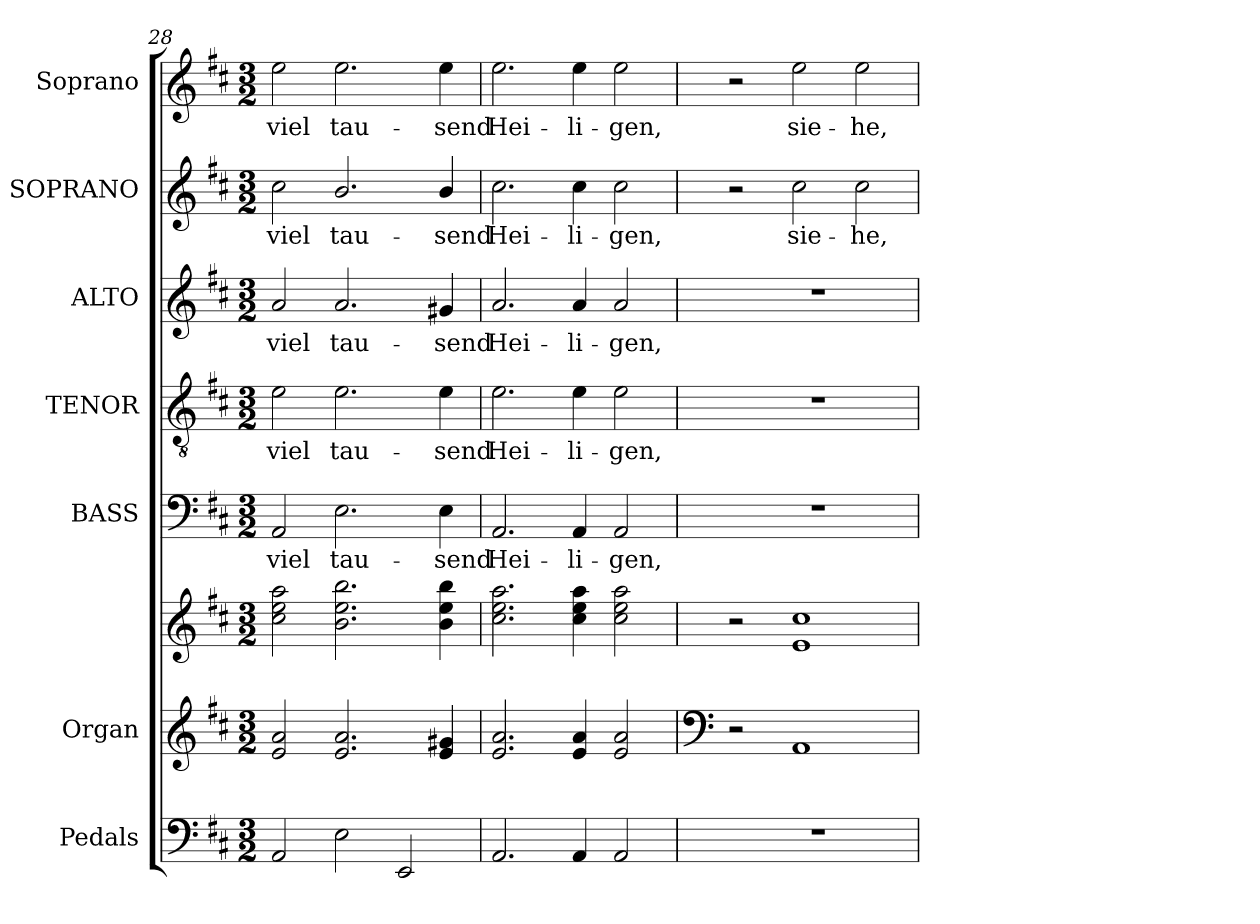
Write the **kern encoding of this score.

**kern	**kern	**kern	**kern	**text	**kern	**text	**kern	**text	**kern	**text	**kern	**text
*part7	*part6	*part6	*part5	*part5	*part4	*part4	*part3	*part3	*part2	*part2	*part1	*part1
*staff8	*staff7	*staff6	*staff5	*staff5	*staff4	*staff4	*staff3	*staff3	*staff2	*staff2	*staff1	*staff1
*I"Pedals	*I"Organ	*	*I"BASS	*	*I"TENOR	*	*I"ALTO	*	*I"SOPRANO	*	*I"Soprano	*
*I'Ped.	*I'Org.	*	*I'B.	*	*I'T.	*	*I'A.	*	*I'S.	*	*I'S.	*
*clefF4	*clefG2	*clefG2	*clefF4	*	*clefGv2	*	*clefG2	*	*clefG2	*	*clefG2	*
*	*	*	*	*	*ITrd7c12	*	*	*	*	*	*	*
*k[f#c#]	*k[f#c#]	*k[f#c#]	*k[f#c#]	*	*k[f#c#]	*	*k[f#c#]	*	*k[f#c#]	*	*k[f#c#]	*
*D:	*D:	*D:	*D:	*	*D:	*	*D:	*	*D:	*	*D:	*
*M3/2	*M3/2	*M3/2	*M3/2	*	*M3/2	*	*M3/2	*	*M3/2	*	*M3/2	*
=28	=28	=28	=28	=28	=28	=28	=28	=28	=28	=28	=28	=28
!	!	!	!	!LO:LY:b:color=#000000	!	!	!	!	!	!	!	!
!	!	!	!	!	!	!LO:LY:b:color=#000000	!	!	!	!	!	!
!	!	!	!	!	!	!	!	!LO:LY:b:color=#000000	!	!	!	!
!	!	!	!	!	!	!	!	!	!	!LO:LY:b:color=#000000	!	!
!	!	!	!	!	!	!	!	!	!	!	!	!LO:LY:b:color=#000000
2AAi/	2ei/ 2ai	2cc#i\ 2eei 2aai	2AAi/	viel	2Ei\	viel	2ai/	viel	2cc#i\	viel	2eei\	viel
!	!	!	!	!LO:LY:b:color=#000000	!	!	!	!	!	!	!	!
!	!	!	!	!	!	!LO:LY:b:color=#000000	!	!	!	!	!	!
!	!	!	!	!	!	!	!	!LO:LY:b:color=#000000	!	!	!	!
!	!	!	!	!	!	!	!	!	!	!LO:LY:b:color=#000000	!	!
!	!	!	!	!	!	!	!	!	!	!	!	!LO:LY:b:color=#000000
2Ei\	2.ei/ 2.ai	2.bi\ 2.eei 2.bbi	2.Ei\	tau-	2.Ei\	tau-	2.ai/	tau-	2.bi/	tau-	2.eei\	tau-
2EEi/	.	.	.	.	.	.	.	.	.	.	.	.
!	!	!	!	!LO:LY:b:color=#000000	!	!	!	!	!	!	!	!
!	!	!	!	!	!	!LO:LY:b:color=#000000	!	!	!	!	!	!
!	!	!	!	!	!	!	!	!LO:LY:b:color=#000000	!	!	!	!
!	!	!	!	!	!	!	!	!	!	!LO:LY:b:color=#000000	!	!
!	!	!	!	!	!	!	!	!	!	!	!	!LO:LY:b:color=#000000
.	4ei/ 4g#Xi	4bi\ 4eei 4bbi	4Ei\	-send	4Ei\	-send	4g#Xi/	-send	4bi/	-send	4eei\	-send
=29	=29	=29	=29	=29	=29	=29	=29	=29	=29	=29	=29	=29
!	!	!	!	!LO:LY:b:color=#000000	!	!	!	!	!	!	!	!
!	!	!	!	!	!	!LO:LY:b:color=#000000	!	!	!	!	!	!
!	!	!	!	!	!	!	!	!LO:LY:b:color=#000000	!	!	!	!
!	!	!	!	!	!	!	!	!	!	!LO:LY:b:color=#000000	!	!
!	!	!	!	!	!	!	!	!	!	!	!	!LO:LY:b:color=#000000
2.AAi/	2.ei/ 2.ai	2.cc#i\ 2.eei 2.aai	2.AAi/	Hei-	2.Ei\	Hei-	2.ai/	Hei-	2.cc#i\	Hei-	2.eei\	Hei-
!	!	!	!	!LO:LY:b:color=#000000	!	!	!	!	!	!	!	!
!	!	!	!	!	!	!LO:LY:b:color=#000000	!	!	!	!	!	!
!	!	!	!	!	!	!	!	!LO:LY:b:color=#000000	!	!	!	!
!	!	!	!	!	!	!	!	!	!	!LO:LY:b:color=#000000	!	!
!	!	!	!	!	!	!	!	!	!	!	!	!LO:LY:b:color=#000000
4AAi/	4ei/ 4ai	4cc#i\ 4eei 4aai	4AAi/	-li-	4Ei\	-li-	4ai/	-li-	4cc#i\	-li-	4eei\	-li-
!	!	!	!	!LO:LY:b:color=#000000	!	!	!	!	!	!	!	!
!	!	!	!	!	!	!LO:LY:b:color=#000000	!	!	!	!	!	!
!	!	!	!	!	!	!	!	!LO:LY:b:color=#000000	!	!	!	!
!	!	!	!	!	!	!	!	!	!	!LO:LY:b:color=#000000	!	!
!	!	!	!	!	!	!	!	!	!	!	!	!LO:LY:b:color=#000000
2AAi/	2ei/ 2ai	2cc#i\ 2eei 2aai	2AAi/	-gen,	2Ei\	-gen,	2ai/	-gen,	2cc#i\	-gen,	2eei\	-gen,
=30	=30	=30	=30	=30	=30	=30	=30	=30	=30	=30	=30	=30
*	*clefF4	*	*	*	*	*	*	*	*	*	*	*
!LO:N:vis=1	!	!	!LO:N:vis=1	!	!LO:N:vis=1	!	!LO:N:vis=1	!	!	!	!	!
1.r	2r	2r	1.r	.	1.r	.	1.r	.	2r	.	2r	.
!	!	!	!	!	!	!	!	!	!	!LO:LY:b:color=#000000	!	!
!	!	!	!	!	!	!	!	!	!	!	!	!LO:LY:b:color=#000000
.	1AAi	1ei 1cc#i	.	.	.	.	.	.	2cc#i\	sie-	2eei\	sie-
!	!	!	!	!	!	!	!	!	!	!LO:LY:b:color=#000000	!	!
!	!	!	!	!	!	!	!	!	!	!	!	!LO:LY:b:color=#000000
.	.	.	.	.	.	.	.	.	2cc#i\	-he,	2eei\	-he,
=	=	=	=	=	=	=	=	=	=	=	=	=
*-	*-	*-	*-	*-	*-	*-	*-	*-	*-	*-	*-	*-
